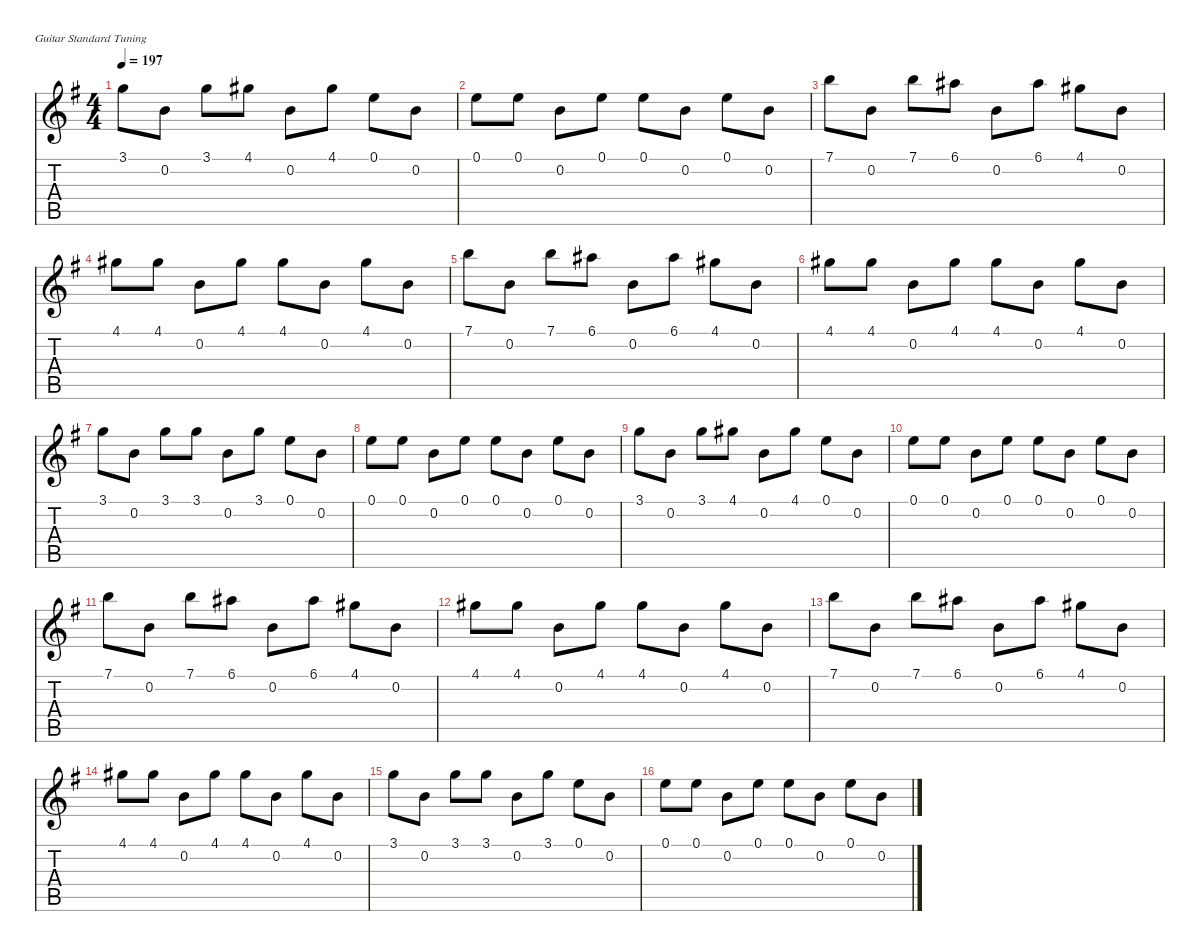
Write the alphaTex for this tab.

\defaultSystemsLayout 4
\hideDynamics
\bracketExtendMode nobrackets
\singleTrackTrackNamePolicy hidden
\multiTrackTrackNamePolicy hidden
\firstSystemTrackNameMode fullname
\firstSystemTrackNameOrientation horizontal
\otherSystemsTrackNameOrientation horizontal
\track ("Guitar 2" "s.guit.") {defaultSystemsLayout 8 instrument acousticguitarsteel}
\staff {score tabs}
\tuning (E4 B3 G3 D3 A2 E2)
\ts (4 4)
\tempo 197
\clef g2
\ks eminor
3.1{acc forcenatural}.8{dy f beam Down} 0.2{acc forcenatural}.8{beam Down} 3.1{acc forcenatural}.8{beam Down} 4.1{acc #}.8{beam Down} 0.2{acc forcenatural}.8{beam Down} 4.1{acc #}.8{beam Down} 0.1{acc forcenatural}.8{beam Down} 0.2{acc forcenatural}.8{beam Down} |
0.1{acc forcenatural}.8{beam Down} 0.1{acc forcenatural}.8{beam Down} 0.2{acc forcenatural}.8{beam Down} 0.1{acc forcenatural}.8{beam Down} 0.1{acc forcenatural}.8{beam Down} 0.2{acc forcenatural}.8{beam Down} 0.1{acc forcenatural}.8{beam Down} 0.2{acc forcenatural}.8{beam Down} |
7.1{acc forcenatural}.8{beam Down} 0.2{acc forcenatural}.8{beam Down} 7.1{acc forcenatural}.8{beam Down} 6.1{acc #}.8{beam Down} 0.2{acc forcenatural}.8{beam Down} 6.1{acc #}.8{beam Down} 4.1{acc #}.8{beam Down} 0.2{acc forcenatural}.8{beam Down} |
4.1{acc #}.8{beam Down} 4.1{acc #}.8{beam Down} 0.2{acc forcenatural}.8{beam Down} 4.1{acc #}.8{beam Down} 4.1{acc #}.8{beam Down} 0.2{acc forcenatural}.8{beam Down} 4.1{acc #}.8{beam Down} 0.2{acc forcenatural}.8{beam Down} |
7.1{acc forcenatural}.8{beam Down} 0.2{acc forcenatural}.8{beam Down} 7.1{acc forcenatural}.8{beam Down} 6.1{acc #}.8{beam Down} 0.2{acc forcenatural}.8{beam Down} 6.1{acc #}.8{beam Down} 4.1{acc #}.8{beam Down} 0.2{acc forcenatural}.8{beam Down} |
4.1{acc #}.8{beam Down} 4.1{acc #}.8{beam Down} 0.2{acc forcenatural}.8{beam Down} 4.1{acc #}.8{beam Down} 4.1{acc #}.8{beam Down} 0.2{acc forcenatural}.8{beam Down} 4.1{acc #}.8{beam Down} 0.2{acc forcenatural}.8{beam Down} |
3.1{acc forcenatural}.8{beam Down} 0.2{acc forcenatural}.8{beam Down} 3.1{acc forcenatural}.8{beam Down} 3.1{acc forcenatural}.8{beam Down} 0.2{acc forcenatural}.8{beam Down} 3.1{acc forcenatural}.8{beam Down} 0.1{acc forcenatural}.8{beam Down} 0.2{acc forcenatural}.8{beam Down} |
0.1{acc forcenatural}.8{beam Down} 0.1{acc forcenatural}.8{beam Down} 0.2{acc forcenatural}.8{beam Down} 0.1{acc forcenatural}.8{beam Down} 0.1{acc forcenatural}.8{beam Down} 0.2{acc forcenatural}.8{beam Down} 0.1{acc forcenatural}.8{beam Down} 0.2{acc forcenatural}.8{beam Down} |
3.1{acc forcenatural}.8{beam Down} 0.2{acc forcenatural}.8{beam Down} 3.1{acc forcenatural}.8{beam Down} 4.1{acc #}.8{beam Down} 0.2{acc forcenatural}.8{beam Down} 4.1{acc #}.8{beam Down} 0.1{acc forcenatural}.8{beam Down} 0.2{acc forcenatural}.8{beam Down} |
0.1{acc forcenatural}.8{beam Down} 0.1{acc forcenatural}.8{beam Down} 0.2{acc forcenatural}.8{beam Down} 0.1{acc forcenatural}.8{beam Down} 0.1{acc forcenatural}.8{beam Down} 0.2{acc forcenatural}.8{beam Down} 0.1{acc forcenatural}.8{beam Down} 0.2{acc forcenatural}.8{beam Down} |
7.1{acc forcenatural}.8{beam Down} 0.2{acc forcenatural}.8{beam Down} 7.1{acc forcenatural}.8{beam Down} 6.1{acc #}.8{beam Down} 0.2{acc forcenatural}.8{beam Down} 6.1{acc #}.8{beam Down} 4.1{acc #}.8{beam Down} 0.2{acc forcenatural}.8{beam Down} |
4.1{acc #}.8{beam Down} 4.1{acc #}.8{beam Down} 0.2{acc forcenatural}.8{beam Down} 4.1{acc #}.8{beam Down} 4.1{acc #}.8{beam Down} 0.2{acc forcenatural}.8{beam Down} 4.1{acc #}.8{beam Down} 0.2{acc forcenatural}.8{beam Down} |
7.1{acc forcenatural}.8{beam Down} 0.2{acc forcenatural}.8{beam Down} 7.1{acc forcenatural}.8{beam Down} 6.1{acc #}.8{beam Down} 0.2{acc forcenatural}.8{beam Down} 6.1{acc #}.8{beam Down} 4.1{acc #}.8{beam Down} 0.2{acc forcenatural}.8{beam Down} |
4.1{acc #}.8{beam Down} 4.1{acc #}.8{beam Down} 0.2{acc forcenatural}.8{beam Down} 4.1{acc #}.8{beam Down} 4.1{acc #}.8{beam Down} 0.2{acc forcenatural}.8{beam Down} 4.1{acc #}.8{beam Down} 0.2{acc forcenatural}.8{beam Down} |
3.1{acc forcenatural}.8{beam Down} 0.2{acc forcenatural}.8{beam Down} 3.1{acc forcenatural}.8{beam Down} 3.1{acc forcenatural}.8{beam Down} 0.2{acc forcenatural}.8{beam Down} 3.1{acc forcenatural}.8{beam Down} 0.1{acc forcenatural}.8{beam Down} 0.2{acc forcenatural}.8{beam Down} |
0.1{acc forcenatural}.8{beam Down} 0.1{acc forcenatural}.8{beam Down} 0.2{acc forcenatural}.8{beam Down} 0.1{acc forcenatural}.8{beam Down} 0.1{acc forcenatural}.8{beam Down} 0.2{acc forcenatural}.8{beam Down} 0.1{acc forcenatural}.8{beam Down} 0.2{acc forcenatural}.8{beam Down}
